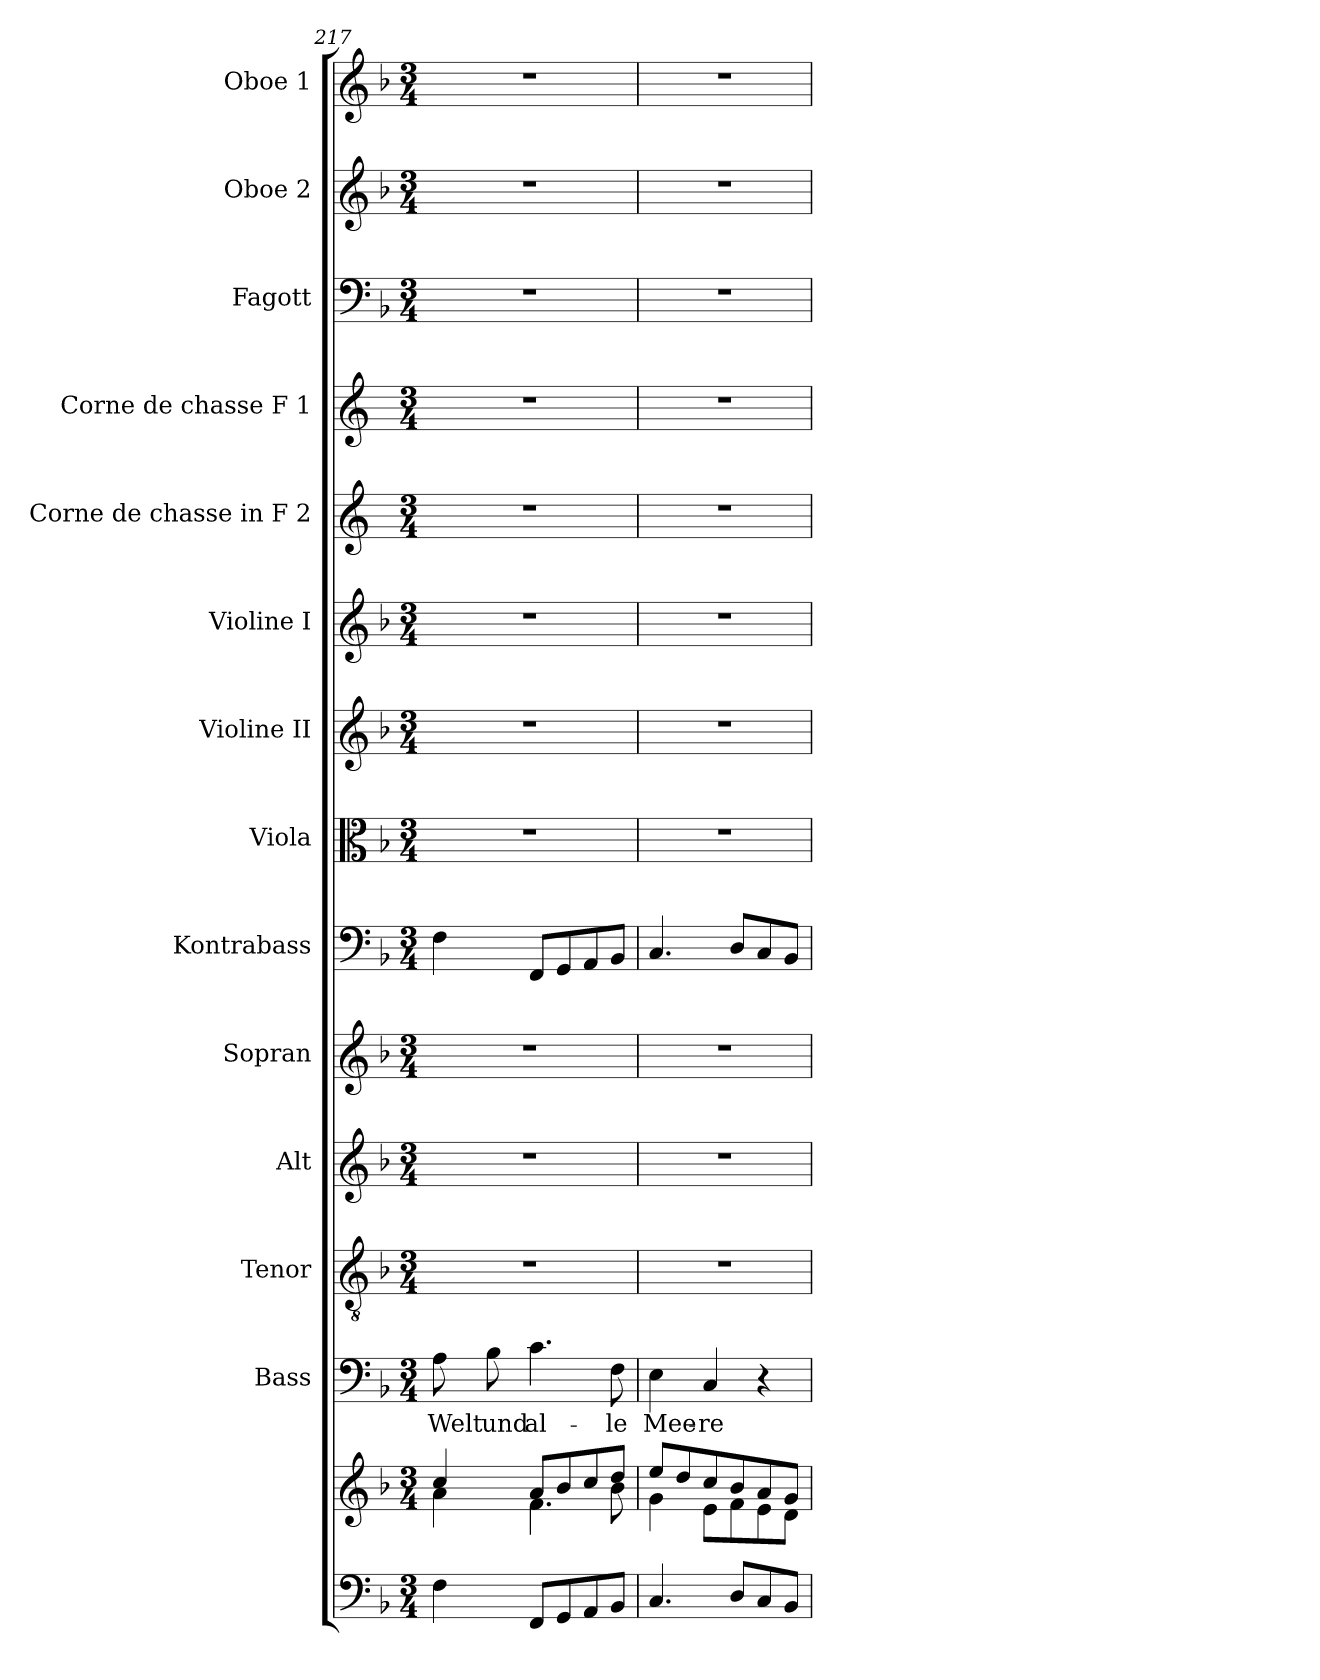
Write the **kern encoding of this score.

**kern	**kern	**kern	**text	**kern	**kern	**kern	**kern	**kern	**kern	**kern	**kern	**kern	**kern	**kern	**kern
*part14	*part14	*part13	*part13	*part12	*part11	*part10	*part9	*part8	*part7	*part6	*part5	*part4	*part3	*part2	*part1
*staff15	*staff14	*staff13	*staff13	*staff12	*staff11	*staff10	*staff9	*staff8	*staff7	*staff6	*staff5	*staff4	*staff3	*staff2	*staff1
*	*	*I"Bass	*	*I"Tenor	*I"Alt	*I"Sopran	*I"Kontrabass	*I"Viola	*I"Violine II	*I"Violine I	*I"Corne de chasse in F 2	*I"Corne de chasse F 1	*I"Fagott	*I"Oboe 2	*I"Oboe 1
*	*	*I'B.	*	*I'T.	*I'A.	*I'S.	*I'Kb.	*I'Vla.	*I'Vl. II	*I'Vl. I	*	*	*I'Fg.	*I'Ob. 2	*I'Ob. 1
!!LO:PB:g=z
*clefF4	*clefG2	*clefF4	*	*clefGv2	*clefG2	*clefG2	*clefF4	*clefC3	*clefG2	*clefG2	*clefG2	*clefG2	*clefF4	*clefG2	*clefG2
*	*	*	*	*	*	*	*ITrd7c12	*	*	*	*ITrd4c7	*ITrd4c7	*	*	*
*k[b-]	*k[b-]	*k[b-]	*	*k[b-]	*k[b-]	*k[b-]	*k[b-]	*k[b-]	*k[b-]	*k[b-]	*k[b-]	*k[b-]	*k[b-]	*k[b-]	*k[b-]
*F:	*F:	*F:	*	*F:	*F:	*F:	*F:	*F:	*F:	*F:	*F:	*F:	*F:	*F:	*F:
*M3/4	*M3/4	*M3/4	*	*M3/4	*M3/4	*M3/4	*M3/4	*M3/4	*M3/4	*M3/4	*M3/4	*M3/4	*M3/4	*M3/4	*M3/4
=217	=217	=217	=217	=217	=217	=217	=217	=217	=217	=217	=217	=217	=217	=217	=217
*	*^	*	*	*	*	*	*	*	*	*	*	*	*	*	*
!	!	!	!	!LO:LY:b	!	!	!	!	!	!	!	!	!	!	!	!
4F\	4cc/	4a\	8A\	Welt	2.r	2.r	2.r	4FF\	2.r	2.r	2.r	2.r	2.r	2.r	2.r	2.r
!	!	!	!	!LO:LY:b	!	!	!	!	!	!	!	!	!	!	!	!
.	.	.	8B-\	und	.	.	.	.	.	.	.	.	.	.	.	.
!	!	!	!	!LO:LY:b	!	!	!	!	!	!	!	!	!	!	!	!
8FF/L	8a/L	4.f\	4.c\	al-	.	.	.	8FFF/L	.	.	.	.	.	.	.	.
8GG/	8b-/	.	.	.	.	.	.	8GGG/	.	.	.	.	.	.	.	.
8AA/	8cc/	.	.	.	.	.	.	8AAA/	.	.	.	.	.	.	.	.
!	!	!	!	!LO:LY:b	!	!	!	!	!	!	!	!	!	!	!	!
8BB-/J	8dd/J	8b-\	8F\	-le	.	.	.	8BBB-/J	.	.	.	.	.	.	.	.
=218	=218	=218	=218	=218	=218	=218	=218	=218	=218	=218	=218	=218	=218	=218	=218	=218
!	!	!	!	!LO:LY:b	!	!	!	!	!	!	!	!	!	!	!	!
4.C/	8ee/L	4g\	4E\	Mee-	2.r	2.r	2.r	4.CC/	2.r	2.r	2.r	2.r	2.r	2.r	2.r	2.r
.	8dd/	.	.	.	.	.	.	.	.	.	.	.	.	.	.	.
!	!	!	!	!LO:LY:b	!	!	!	!	!	!	!	!	!	!	!	!
.	8cc/	8e\L	4C/	-re	.	.	.	.	.	.	.	.	.	.	.	.
8D/L	8b-/	8f\	.	.	.	.	.	8DD/L	.	.	.	.	.	.	.	.
8C/	8a/	8e\	4r	.	.	.	.	8CC/	.	.	.	.	.	.	.	.
8BB-/J	8g/J	8d\J	.	.	.	.	.	8BBB-/J	.	.	.	.	.	.	.	.
*	*v	*v	*	*	*	*	*	*	*	*	*	*	*	*	*	*
=	=	=	=	=	=	=	=	=	=	=	=	=	=	=	=
*-	*-	*-	*-	*-	*-	*-	*-	*-	*-	*-	*-	*-	*-	*-	*-
